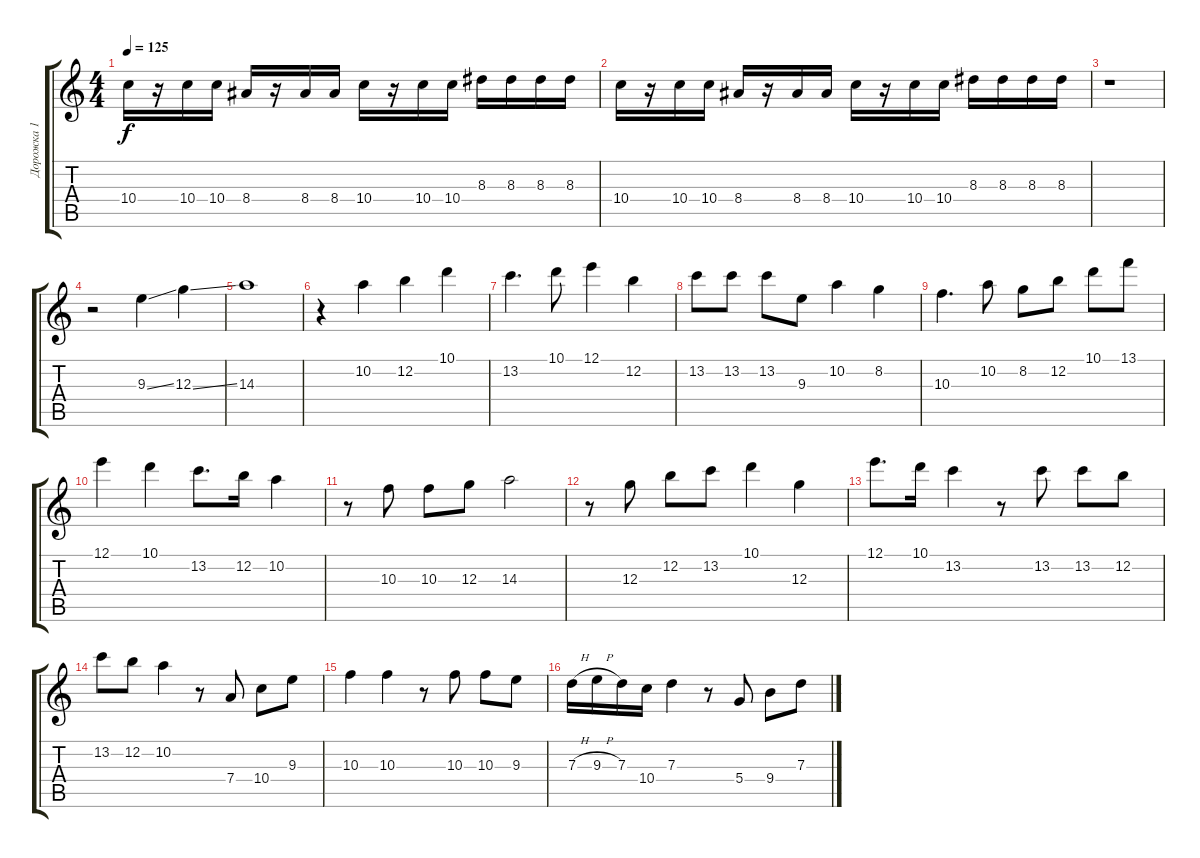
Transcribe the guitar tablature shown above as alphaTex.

\track ("Дорожка 1" "Дорожка 1") {instrument acousticguitarsteel}
\staff {score tabs}
\tuning (E4 B3 G3 D3 A2 E2) {hide}
\ts (4 4)
\tempo 125
\clef g2
\ks c
10.4.16{dy f} r.16 10.4.16 10.4.16 8.4.16 r.16 8.4.16 8.4.16 10.4.16 r.16 10.4.16 10.4.16 8.3.16 8.3.16 8.3.16 8.3.16 |
10.4.16 r.16 10.4.16 10.4.16 8.4.16 r.16 8.4.16 8.4.16 10.4.16 r.16 10.4.16 10.4.16 8.3.16 8.3.16 8.3.16 8.3.16 |
r.1 |
r.2 9.3{ss}.4 12.3{ss}.4 |
14.3.1 |
r.4 10.2.4 12.2.4 10.1.4 |
13.2.4{d} 10.1.8 12.1.4 12.2.4 |
13.2.8 13.2.8 13.2.8 9.3.8 10.2.4 8.2.4 |
10.3.4{d} 10.2.8 8.2.8 12.2.8 10.1.8 13.1.8 |
12.1.4 10.1.4 13.2.8{d} 12.2.16 10.2.4 |
r.8 10.3.8 10.3.8 12.3.8 14.3.2 |
r.8 12.3.8 12.2.8 13.2.8 10.1.4 12.3.4 |
12.1.8{d} 10.1.16 13.2.4 r.8 13.2.8 13.2.8 12.2.8 |
13.2.8 12.2.8 10.2.4 r.8 7.4.8 10.4.8 9.3.8 |
10.3.4 10.3.4 r.8 10.3.8 10.3.8 9.3.8 |
7.3{h}.16 9.3{h}.16 7.3.16 10.4.16 7.3.4 r.8 5.4.8 9.4.8 7.3.8
